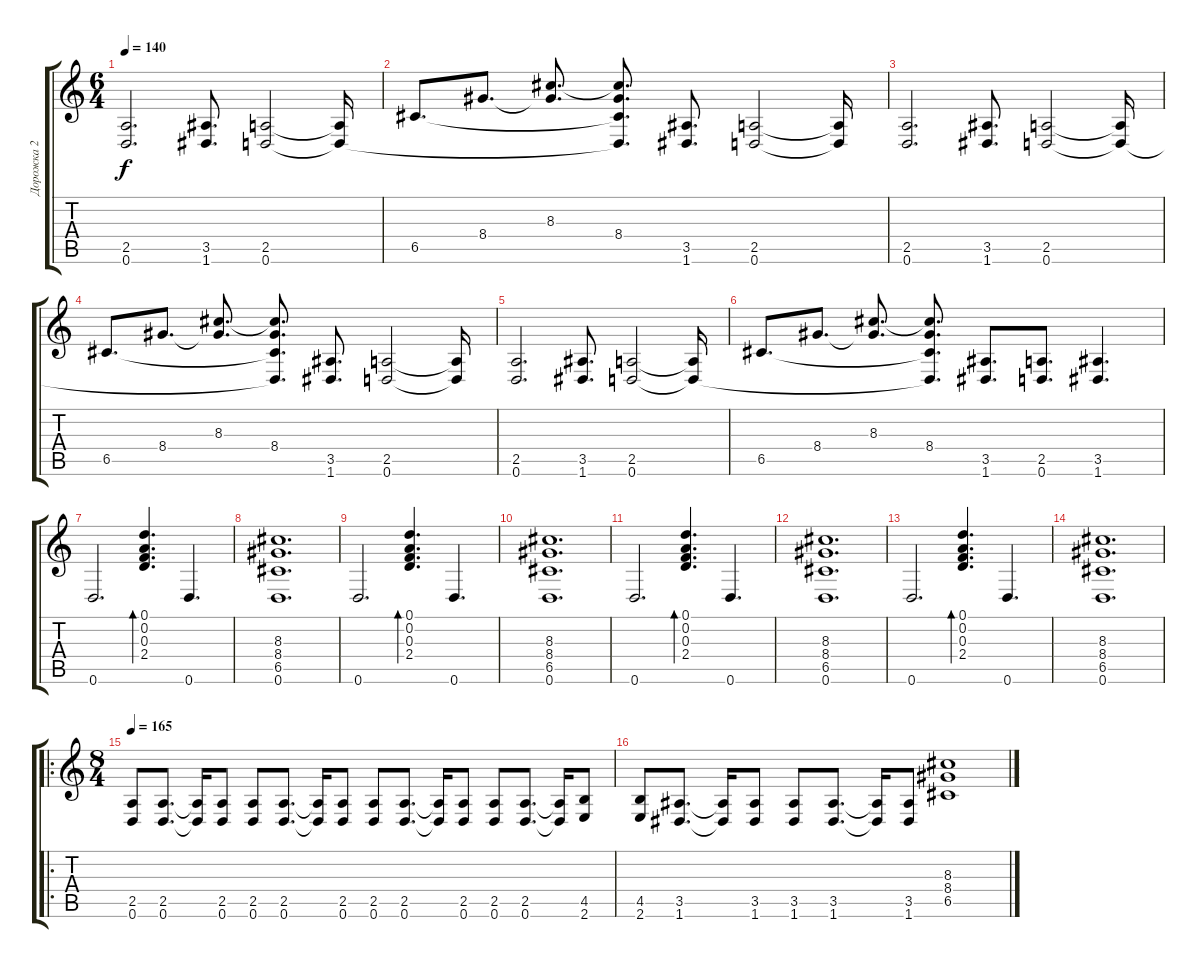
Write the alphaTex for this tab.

\track ("Дорожка 2" "Дорожка 2") {instrument distortionguitar}
\staff {score tabs}
\tuning (D4 A3 F3 C3 G2 D2) {hide}
\ts (6 4)
\tempo 140
\clef g2
\ks c
(2.5 0.6).2{d dy f} (3.5 1.6).8{d} (2.5 0.6).2 (2.5{t} 0.6{t}).16 |
6.5.8{d} 8.4.8{d} (8.3 8.4{t}).8{d} (8.3{t} 8.4 6.5{t} 0.6{t}).8{d} (3.5 1.6).8{d} (2.5 0.6).2 (2.5{t} 0.6{t}).16 |
(2.5 0.6).2{d} (3.5 1.6).8{d} (2.5 0.6).2 (2.5{t} 0.6{t}).16 |
6.5.8{d} 8.4.8{d} (8.3 8.4{t}).8{d} (8.3{t} 8.4 6.5{t} 0.6{t}).8{d} (3.5 1.6).8{d} (2.5 0.6).2 (2.5{t} 0.6{t}).16 |
(2.5 0.6).2{d} (3.5 1.6).8{d} (2.5 0.6).2 (2.5{t} 0.6{t}).16 |
6.5.8{d} 8.4.8{d} (8.3 8.4{t}).8{d} (8.3{t} 8.4 6.5{t} 0.6{t}).8{d} (3.5 1.6).8{d} (2.5 0.6).8{d} (3.5 1.6).4{d} |
0.6.2{d} (0.1 0.2 0.3 2.4).4{d bd 60} 0.6.4{d} |
(8.3 8.4 6.5 0.6).1{d} |
0.6.2{d} (0.1 0.2 0.3 2.4).4{d bd 60} 0.6.4{d} |
(8.3 8.4 6.5 0.6).1{d} |
0.6.2{d} (0.1 0.2 0.3 2.4).4{d bd 60} 0.6.4{d} |
(8.3 8.4 6.5 0.6).1{d} |
0.6.2{d} (0.1 0.2 0.3 2.4).4{d bd 60} 0.6.4{d} |
(8.3 8.4 6.5 0.6).1{d} |
\ro
\ts (8 4)
\tempo 165
(2.5 0.6).8 (2.5 0.6).8{d} (2.5{t} 0.6{t}).16 (2.5 0.6).8 (2.5 0.6).8 (2.5 0.6).8{d} (2.5{t} 0.6{t}).16 (2.5 0.6).8 (2.5 0.6).8 (2.5 0.6).8{d} (2.5{t} 0.6{t}).16 (2.5 0.6).8 (2.5 0.6).8 (2.5 0.6).8{d} (2.5{t} 0.6{t}).16 (4.5 2.6).8 |
(4.5 2.6).8 (3.5 1.6).8{d} (3.5{t} 1.6{t}).16 (3.5 1.6).8 (3.5 1.6).8 (3.5 1.6).8{d} (3.5{t} 1.6{t}).16 (3.5 1.6).8 (8.3 8.4 6.5).1
